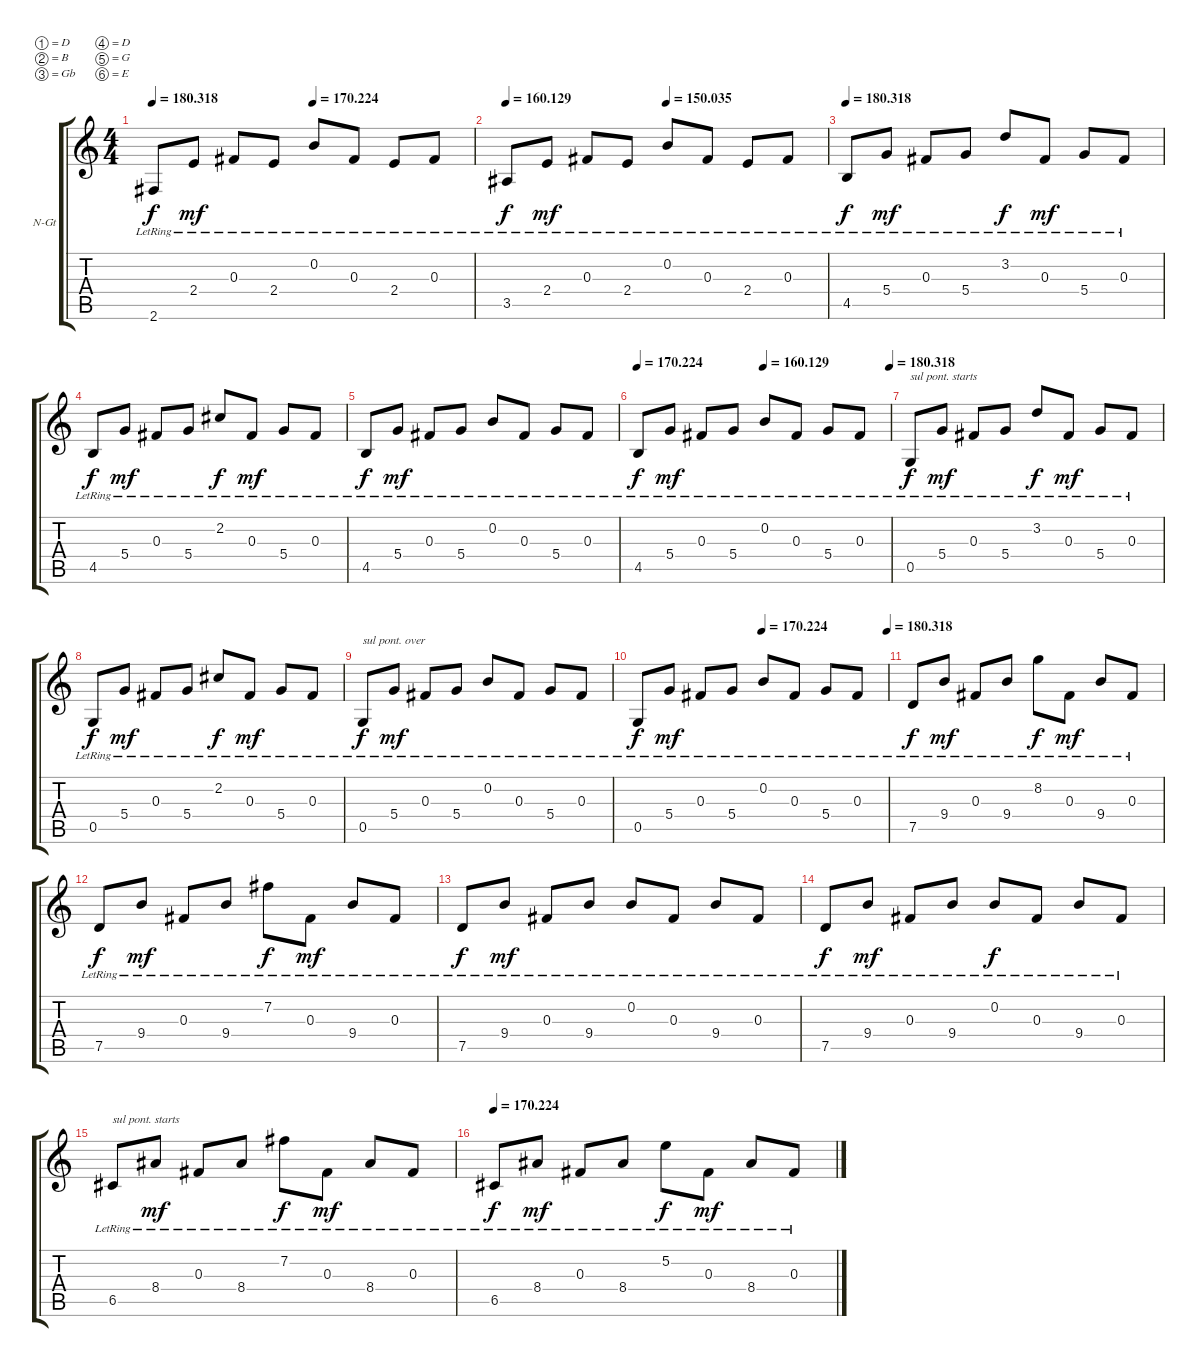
\defaultSystemsLayout 4
\bracketExtendMode groupsimilarinstruments
\firstSystemTrackNameOrientation horizontal
\otherSystemsTrackNameOrientation horizontal
\track ("Nylon Guitar" "N-Gt") {instrument acousticguitarnylon}
\staff {score tabs}
\tuning (D4 B3 Gb3 D3 G2 E2)
\ts (4 4)
\tempo
180.318
\tempo (170.224 0.5)
\accidentals auto
\clef g2
\ottava regular
\simile none
\ks c
2.6{lr}.8{dy f} 2.4{lr}.8{dy mf} 0.3{lr}.8 2.4{lr}.8 0.2{lr}.8 0.3{lr}.8 2.4{lr}.8 0.3{lr}.8 |
\tempo
160.129
\tempo (150.035 0.5)
3.5{lr}.8{dy f} 2.4{lr}.8{dy mf} 0.3{lr}.8 2.4{lr}.8 0.2{lr}.8 0.3{lr}.8 2.4{lr}.8 0.3{lr}.8 |
\tempo
180.318 4.5{lr}.8{dy f} 5.4{lr}.8{dy mf} 0.3{lr}.8 5.4{lr}.8 3.2{lr}.8{dy f} 0.3{lr}.8{dy mf} 5.4{lr}.8 0.3{lr}.8 |
4.5{lr}.8{dy f} 5.4{lr}.8{dy mf} 0.3{lr}.8 5.4{lr}.8 2.2{lr}.8{dy f} 0.3{lr}.8{dy mf} 5.4{lr}.8 0.3{lr}.8 |
4.5{lr}.8{dy f} 5.4{lr}.8{dy mf} 0.3{lr}.8 5.4{lr}.8 0.2{lr}.8 0.3{lr}.8 5.4{lr}.8 0.3{lr}.8 |
\tempo
170.224
\tempo (160.129 0.5)
\tempo (180.318 1)
4.5{lr}.8{dy f} 5.4{lr}.8{dy mf} 0.3{lr}.8 5.4{lr}.8 0.2{lr}.8 0.3{lr}.8 5.4{lr}.8 0.3{lr}.8 |
0.5{lr}.8{txt "sul pont. starts" dy f} 5.4{lr}.8{dy mf} 0.3{lr}.8 5.4{lr}.8 3.2{lr}.8{dy f} 0.3{lr}.8{dy mf} 5.4{lr}.8 0.3{lr}.8 |
0.5{lr}.8{dy f} 5.4{lr}.8{dy mf} 0.3{lr}.8 5.4{lr}.8 2.2{lr}.8{dy f} 0.3{lr}.8{dy mf} 5.4{lr}.8 0.3{lr}.8 |
0.5{lr}.8{txt "sul pont. over" dy f} 5.4{lr}.8{dy mf} 0.3{lr}.8 5.4{lr}.8 0.2{lr}.8 0.3{lr}.8 5.4{lr}.8 0.3{lr}.8 |
\tempo (170.224 0.5)
\tempo (180.318 1)
0.5{lr}.8{dy f} 5.4{lr}.8{dy mf} 0.3{lr}.8 5.4{lr}.8 0.2{lr}.8 0.3{lr}.8 5.4{lr}.8 0.3{lr}.8 |
7.5{lr}.8{dy f} 9.4{lr}.8{dy mf} 0.3{lr}.8 9.4{lr}.8 8.2{lr}.8{dy f} 0.3{lr}.8{dy mf} 9.4{lr}.8 0.3{lr}.8 |
7.5{lr}.8{dy f} 9.4{lr}.8{dy mf} 0.3{lr}.8 9.4{lr}.8 7.2{lr}.8{dy f} 0.3{lr}.8{dy mf} 9.4{lr}.8 0.3{lr}.8 |
7.5{lr}.8{dy f} 9.4{lr}.8{dy mf} 0.3{lr}.8 9.4{lr}.8 0.2{lr}.8 0.3{lr}.8 9.4{lr}.8 0.3{lr}.8 |
7.5{lr}.8{dy f} 9.4{lr}.8{dy mf} 0.3{lr}.8 9.4{lr}.8 0.2{lr}.8{dy f} 0.3{lr}.8 9.4{lr}.8 0.3{lr}.8 |
6.5{lr}.8{txt "sul pont. starts"} 8.4{lr}.8{dy mf} 0.3{lr}.8 8.4{lr}.8 7.2{lr}.8{dy f} 0.3{lr}.8{dy mf} 8.4{lr}.8 0.3{lr}.8 |
\tempo
170.224 6.5{lr}.8{dy f} 8.4{lr}.8{dy mf} 0.3{lr}.8 8.4{lr}.8 5.2{lr}.8{dy f} 0.3{lr}.8{dy mf} 8.4{lr}.8 0.3{lr}.8
